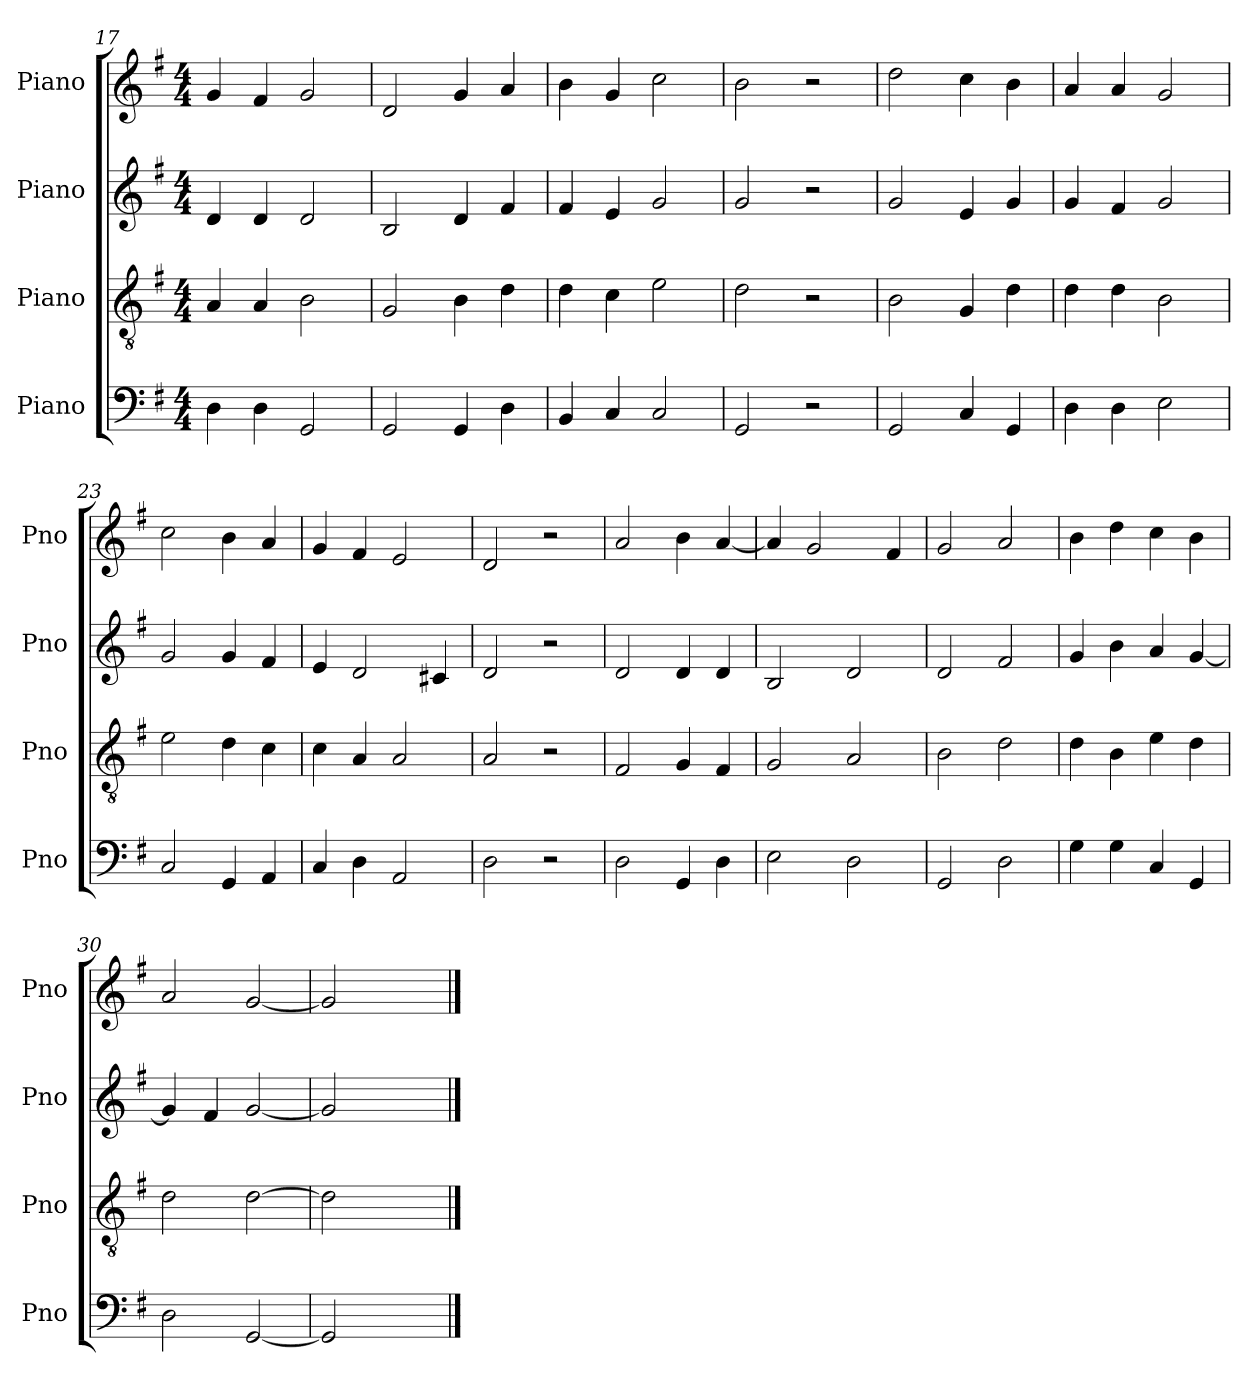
**kern	**kern	**kern	**kern
*part4	*part3	*part2	*part1
*staff4	*staff3	*staff2	*staff1
*I"Piano	*I"Piano	*I"Piano	*I"Piano
*I'Pno	*I'Pno	*I'Pno	*I'Pno
*clefF4	*clefGv2	*clefG2	*clefG2
*k[f#]	*k[f#]	*k[f#]	*k[f#]
*M4/4	*M4/4	*M4/4	*M4/4
=17	=17	=17	=17
4D\	4A/	4d/	4g/
4D\	4A/	4d/	4f#/
2GG/	2B\	2d/	2g/
!!LO:LB:g=z
=18	=18	=18	=18
2GG/	2G/	2B/	2d/
4GG/	4B\	4d/	4g/
4D\	4d\	4f#/	4a/
=19	=19	=19	=19
4BB/	4d\	4f#/	4b\
4C/	4c\	4e/	4g/
2C/	2e\	2g/	2cc\
=20	=20	=20	=20
2GG/	2d\	2g/	2b\
2r	2r	2r	2r
=21	=21	=21	=21
2GG/	2B\	2g/	2dd\
4C/	4G/	4e/	4cc\
4GG/	4d\	4g/	4b\
=22	=22	=22	=22
4D\	4d\	4g/	4a/
4D\	4d\	4f#/	4a/
2E\	2B\	2g/	2g/
=23	=23	=23	=23
2C/	2e\	2g/	2cc\
4GG/	4d\	4g/	4b\
4AA/	4c\	4f#/	4a/
=24	=24	=24	=24
4C/	4c\	4e/	4g/
4D\	4A/	2d/	4f#/
2AA/	2A/	.	2e/
.	.	4c#X/	.
=25	=25	=25	=25
2D\	2A/	2d/	2d/
2r	2r	2r	2r
=26	=26	=26	=26
2D\	2F#/	2d/	2a/
4GG/	4G/	4d/	4b\
4D\	4F#/	4d/	[4a/
=27	=27	=27	=27
2E\	2G/	2B/	4a/]
.	.	.	2g/
2D\	2A/	2d/	.
.	.	.	4f#/
!!LO:PB:g=z
=28	=28	=28	=28
2GG/	2B\	2d/	2g/
2D\	2d\	2f#/	2a/
=29	=29	=29	=29
4G\	4d\	4g/	4b\
4G\	4B\	4b\	4dd\
4C/	4e\	4a/	4cc\
4GG/	4d\	[4g/	4b\
=30	=30	=30	=30
2D\	2d\	4g/]	2a/
.	.	4f#/	.
[2GG/	[2d\	[2g/	[2g/
=31	=31	=31	=31
2GG/]	2d\]	2g/]	2g/]
2ryy	2ryy	2ryy	2ryy
==	==	==	==
*-	*-	*-	*-
